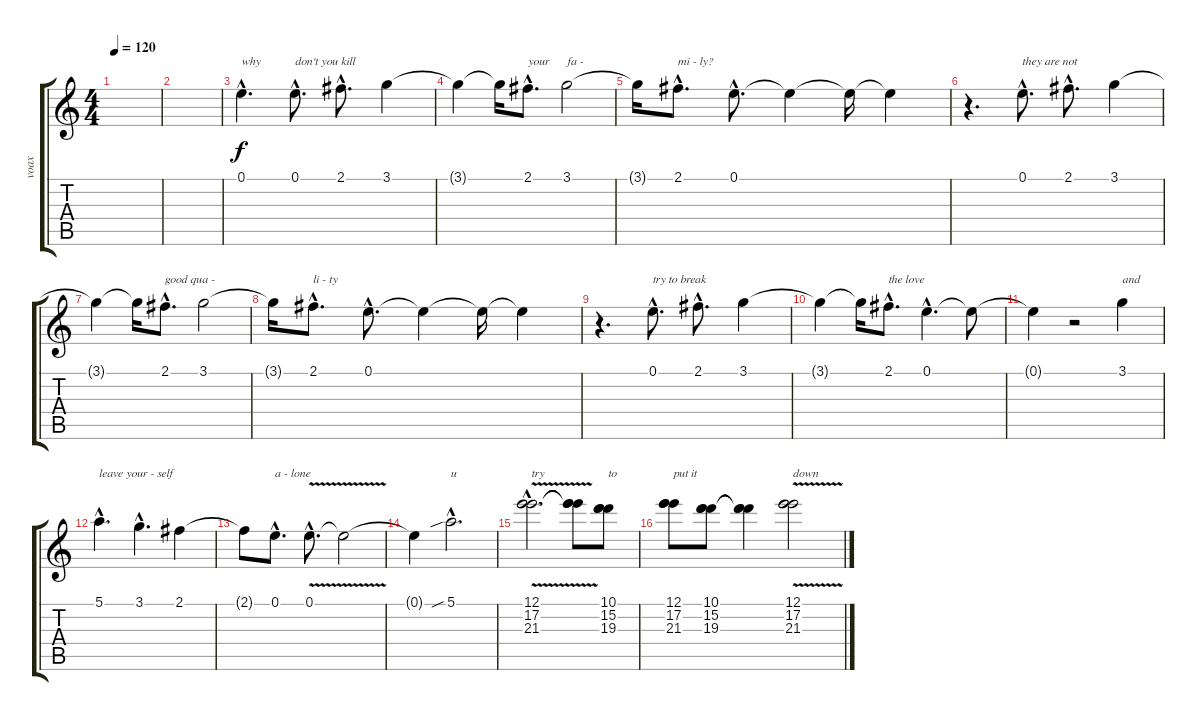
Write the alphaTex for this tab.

\track ("voax" "voax") {instrument overdrivenguitar}
\staff {score tabs}
\tuning (E4 B3 G3 D3 A2 E2) {hide}
\ts (4 4)
\tempo 120
\clef g2
\ks c
|
|
0.1{hac}.4{d txt "why" volume 14} 0.1{hac}.8{d txt "don't you kill"} 2.1{hac}.8{d} 3.1.4 |
3.1{t}.4 3.1{t}.16 2.1{hac}.8{d txt "your"} 3.1.2{txt "fa - "} |
3.1{t}.16 2.1{hac}.8{d txt "mi - ly?"} 0.1{hac}.8{d} 0.1{t}.4 0.1{t}.16 0.1{t}.4 |
r.4{d} 0.1{hac}.8{d txt "they are not"} 2.1{hac}.8{d} 3.1.4 |
3.1{t}.4 3.1{t}.16 2.1{hac}.8{d txt "good qua - "} 3.1.2 |
3.1{t}.16 2.1{hac}.8{d txt "li - ty"} 0.1{hac}.8{d} 0.1{t}.4 0.1{t}.16 0.1{t}.4 |
r.4{d} 0.1{hac}.8{d txt "try to break"} 2.1{hac}.8{d} 3.1.4 |
3.1{t}.4 3.1{t}.16 2.1{hac}.8{d txt "the love"} 0.1{hac}.4{d} 0.1{t}.8 |
0.1{t}.4 r.2 3.1.4{txt "and"} |
5.1{hac}.4{d txt "leave your - self"} 3.1{hac}.4{d} 2.1.4 |
2.1{t}.8 0.1{hac}.8{d txt "a - lone"} 0.1{v hac}.8{d} 0.1{t}.2 |
0.1{t}.4 5.1{sib hac}.2{d txt "u" volume 16} |
(12.1{v hac} 17.2{hac} 21.3{hac}).2{d txt "try"} (12.1{t} 17.2{t} 21.3{t}).8 (10.1 15.2 19.3).8{txt "to"} |
(12.1 17.2 21.3).8{txt "put it"} (10.1 15.2 19.3).8 (10.1{t} 15.2{t} 19.3{t}).4 (12.1{v} 17.2 21.3).2{txt "down"}
